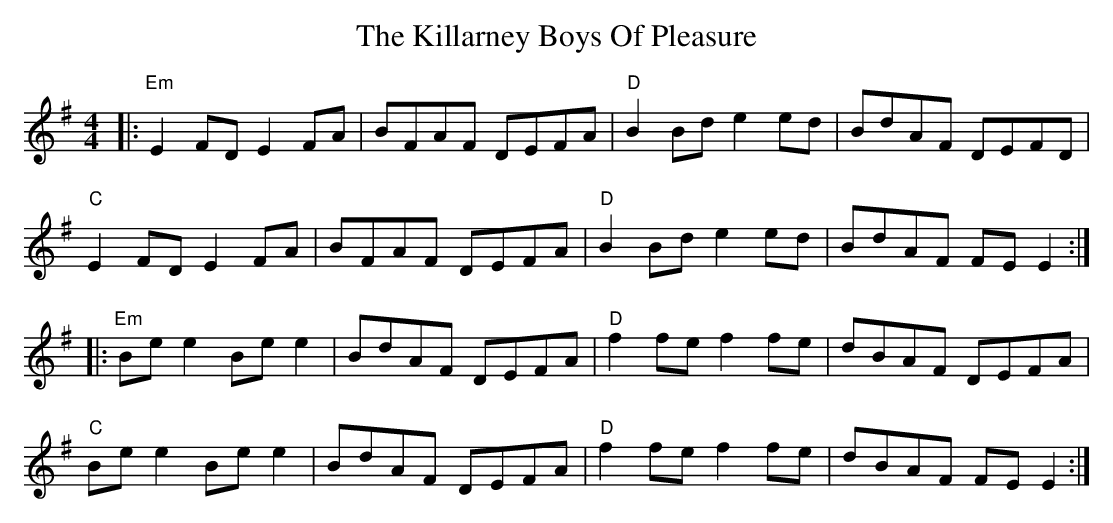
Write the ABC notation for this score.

X:1
T: The Killarney Boys Of Pleasure
M: 4/4
L: 1/8
K: Emin
|:"Em"E2 FD E2 FA|BFAF DEFA|"D"B2 Bd e2 ed|BdAF DEFD|
"C"E2 FD E2 FA|BFAF DEFA|"D"B2 Bd e2 ed|BdAF FE E2:|
|:"Em"Be e2 Be e2|BdAF DEFA|"D"f2 fe f2 fe|dBAF DEFA|
"C"Be e2 Be e2|BdAF DEFA|"D"f2 fe f2 fe|dBAF FE E2:|
